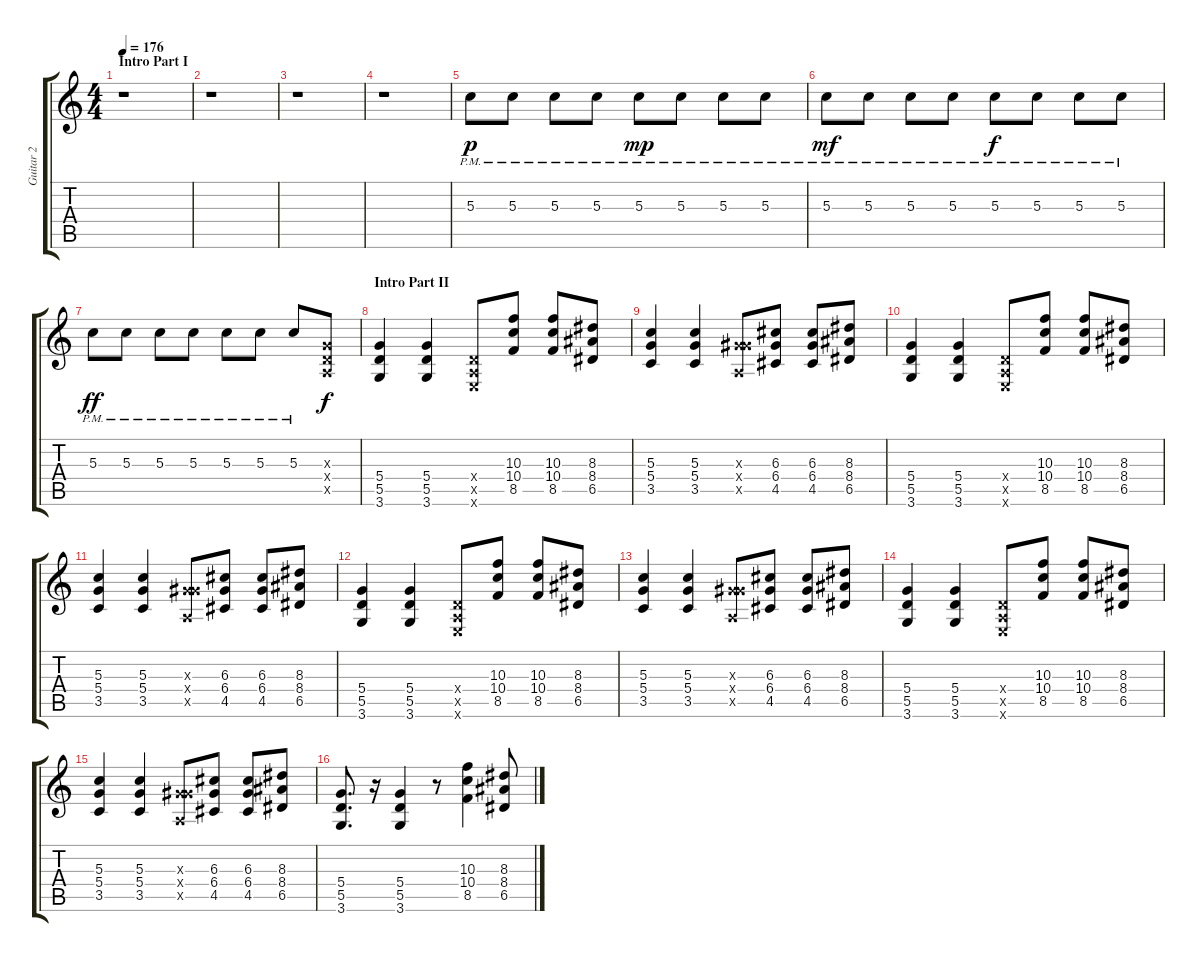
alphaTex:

\track ("Guitar 2" "Guitar 2") {instrument distortionguitar}
\staff {score tabs}
\tuning (E4 B3 G3 D3 A2 E2) {hide}
\ts (4 4)
\section ("" "Intro Part I")
\tempo 176
\clef g2
\ks c
r.1{dy p instrument distortionguitar} |
r.1 |
r.1 |
r.1 |
5.3{pm}.8 5.3{pm}.8 5.3{pm}.8 5.3{pm}.8 5.3{pm}.8{dy mp} 5.3{pm}.8 5.3{pm}.8 5.3{pm}.8 |
5.3{pm}.8{dy mf} 5.3{pm}.8 5.3{pm}.8 5.3{pm}.8 5.3{pm}.8{dy f} 5.3{pm}.8 5.3{pm}.8 5.3{pm}.8 |
5.3{pm}.8{dy ff} 5.3{pm}.8 5.3{pm}.8 5.3{pm}.8 5.3{pm}.8 5.3{pm}.8 5.3{pm}.8 (0.3{x} 0.4{x} 0.5{x}).8{dy f} |
\section ("" "Intro Part II")
(5.4 5.5 3.6).4 (5.4 5.5 3.6).4 (0.4{x} 0.5{x} 0.6{x}).8 (10.3 10.4 8.5).8 (10.3 10.4 8.5).8 (8.3 8.4 6.5).8 |
(5.3 5.4 3.5).4 (5.3 5.4 3.5).4 (0.3{x} 6.4{x} 0.5{x}).8 (6.3 6.4 4.5).8 (6.3 6.4 4.5).8 (8.3 8.4 6.5).8 |
(5.4 5.5 3.6).4 (5.4 5.5 3.6).4 (0.4{x} 0.5{x} 0.6{x}).8 (10.3 10.4 8.5).8 (10.3 10.4 8.5).8 (8.3 8.4 6.5).8 |
(5.3 5.4 3.5).4 (5.3 5.4 3.5).4 (0.3{x} 6.4{x} 0.5{x}).8 (6.3 6.4 4.5).8 (6.3 6.4 4.5).8 (8.3 8.4 6.5).8 |
(5.4 5.5 3.6).4 (5.4 5.5 3.6).4 (0.4{x} 0.5{x} 0.6{x}).8 (10.3 10.4 8.5).8 (10.3 10.4 8.5).8 (8.3 8.4 6.5).8 |
(5.3 5.4 3.5).4 (5.3 5.4 3.5).4 (0.3{x} 6.4{x} 0.5{x}).8 (6.3 6.4 4.5).8 (6.3 6.4 4.5).8 (8.3 8.4 6.5).8 |
(5.4 5.5 3.6).4 (5.4 5.5 3.6).4 (0.4{x} 0.5{x} 0.6{x}).8 (10.3 10.4 8.5).8 (10.3 10.4 8.5).8 (8.3 8.4 6.5).8 |
(5.3 5.4 3.5).4 (5.3 5.4 3.5).4 (0.3{x} 6.4{x} 0.5{x}).8 (6.3 6.4 4.5).8 (6.3 6.4 4.5).8 (8.3 8.4 6.5).8 |
(5.4 5.5 3.6).8{d} r.16 (5.4 5.5 3.6).4 r.8 (10.3 10.4 8.5).4 (8.3 8.4 6.5).8
